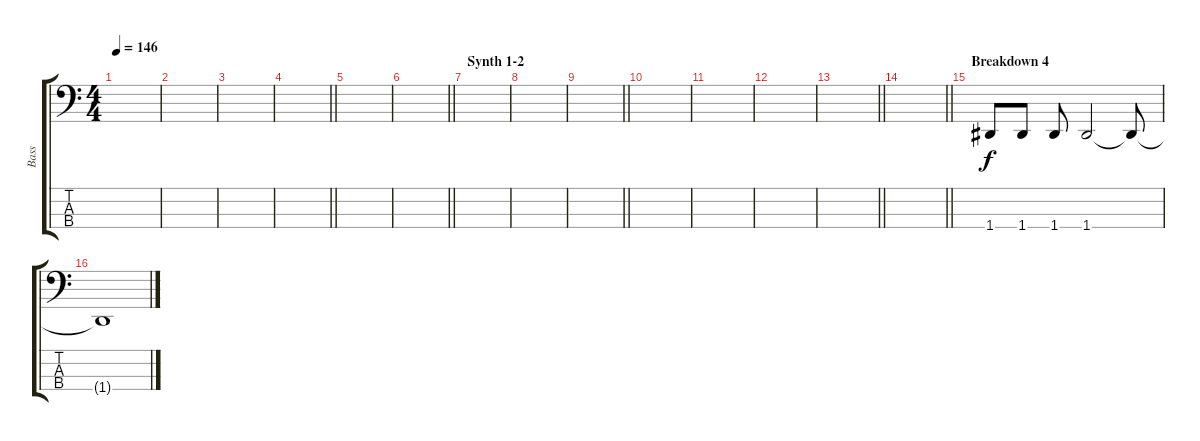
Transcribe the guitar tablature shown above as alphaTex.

\track ("Bass" "Bass") {instrument electricbasspick}
\staff {score tabs}
\tuning (G2 D2 A1 D1) {hide}
\ts (4 4)
\tempo 146
\clef f4
\ks c
|
|
|
\barLineRight lightlight
|
|
\barLineRight lightlight
|
\section ("" "Synth 1-2")
|
|
\barLineRight lightlight
|
|
|
|
\barLineRight lightlight
|
\barLineRight lightlight
|
\section ("" "Breakdown 4")
1.4.8 1.4.8 1.4.8 1.4.2 1.4{t}.8 |
1.4{t}.1
